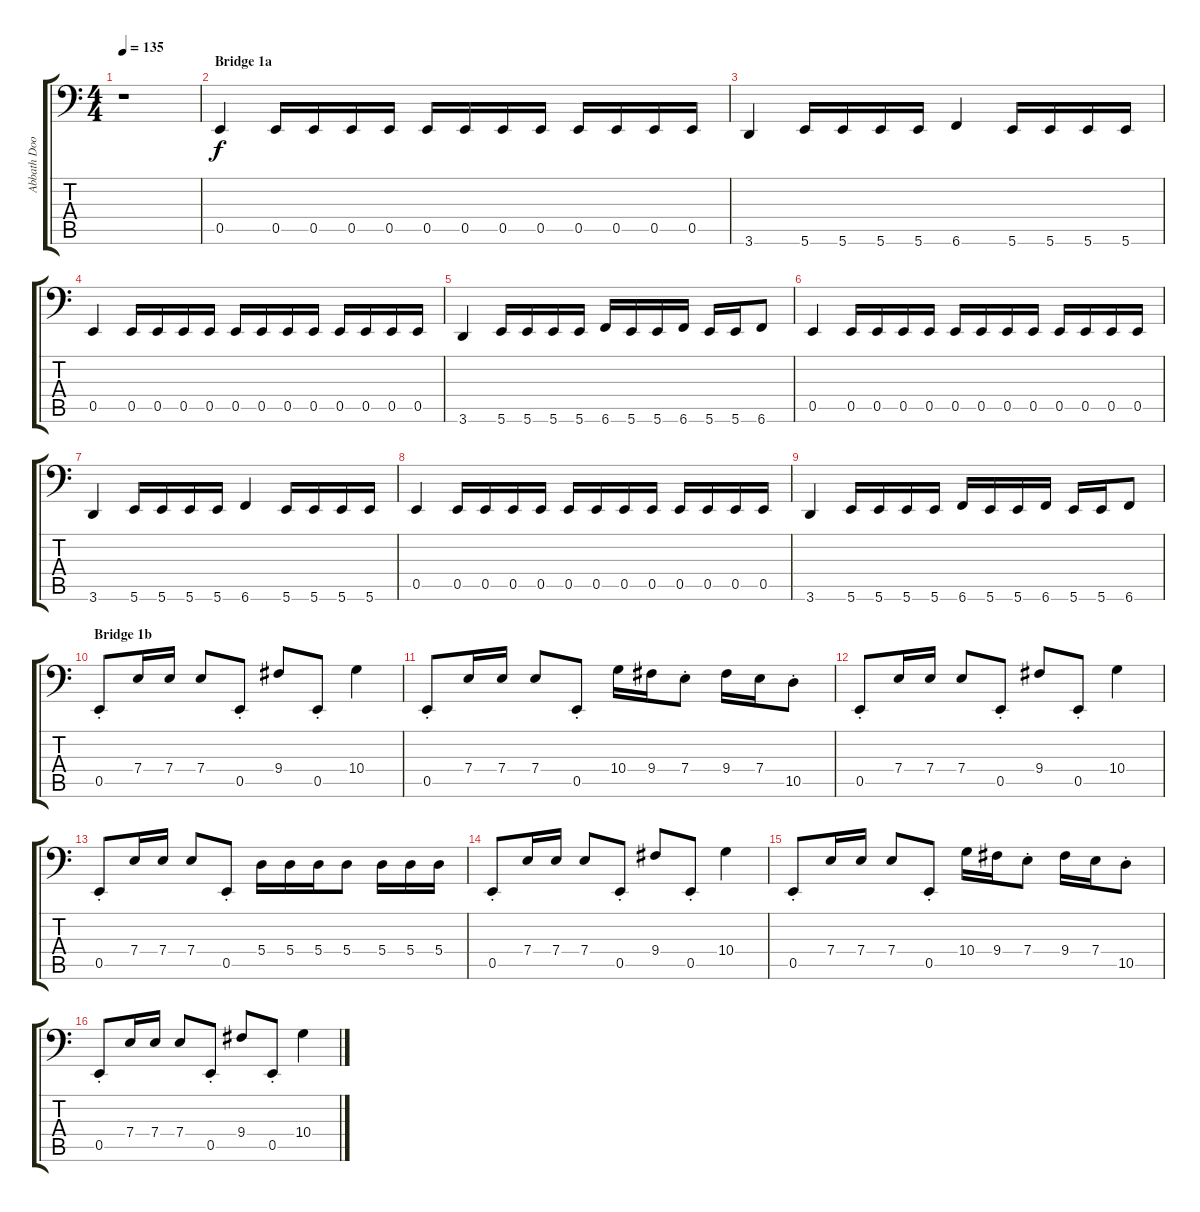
\track ("Abbath Doom Occulta (Bass)" "Abbath Doo") {instrument electricbasspick}
\staff {score tabs}
\tuning (B2 Gb2 D2 A1 E1 B0) {hide}
\ts (4 4)
\tempo 135
\clef f4
\ks c
r.1{dy f} |
\section ("" "Bridge 1a")
0.5.4 0.5.16 0.5.16 0.5.16 0.5.16 0.5.16 0.5.16 0.5.16 0.5.16 0.5.16 0.5.16 0.5.16 0.5.16 |
3.6.4 5.6.16 5.6.16 5.6.16 5.6.16 6.6.4 5.6.16 5.6.16 5.6.16 5.6.16 |
0.5.4 0.5.16 0.5.16 0.5.16 0.5.16 0.5.16 0.5.16 0.5.16 0.5.16 0.5.16 0.5.16 0.5.16 0.5.16 |
3.6.4 5.6.16 5.6.16 5.6.16 5.6.16 6.6.16 5.6.16 5.6.16 6.6.16 5.6.16 5.6.16 6.6.8 |
0.5.4 0.5.16 0.5.16 0.5.16 0.5.16 0.5.16 0.5.16 0.5.16 0.5.16 0.5.16 0.5.16 0.5.16 0.5.16 |
3.6.4 5.6.16 5.6.16 5.6.16 5.6.16 6.6.4 5.6.16 5.6.16 5.6.16 5.6.16 |
0.5.4 0.5.16 0.5.16 0.5.16 0.5.16 0.5.16 0.5.16 0.5.16 0.5.16 0.5.16 0.5.16 0.5.16 0.5.16 |
3.6.4 5.6.16 5.6.16 5.6.16 5.6.16 6.6.16 5.6.16 5.6.16 6.6.16 5.6.16 5.6.16 6.6.8 |
\section ("" "Bridge 1b")
0.5{st}.8 7.4.16 7.4.16 7.4.8 0.5{st}.8 9.4.8 0.5{st}.8 10.4.4 |
0.5{st}.8 7.4.16 7.4.16 7.4.8 0.5{st}.8 10.4.16 9.4.16 7.4{st}.8 9.4.16 7.4.16 10.5{st}.8 |
0.5{st}.8 7.4.16 7.4.16 7.4.8 0.5{st}.8 9.4.8 0.5{st}.8 10.4.4 |
0.5{st}.8 7.4.16 7.4.16 7.4.8 0.5{st}.8 5.4.16 5.4.16 5.4.16 5.4.8 5.4.16 5.4.16 5.4.16 |
0.5{st}.8 7.4.16 7.4.16 7.4.8 0.5{st}.8 9.4.8 0.5{st}.8 10.4.4 |
0.5{st}.8 7.4.16 7.4.16 7.4.8 0.5{st}.8 10.4.16 9.4.16 7.4{st}.8 9.4.16 7.4.16 10.5{st}.8 |
0.5{st}.8 7.4.16 7.4.16 7.4.8 0.5{st}.8 9.4.8 0.5{st}.8 10.4.4
